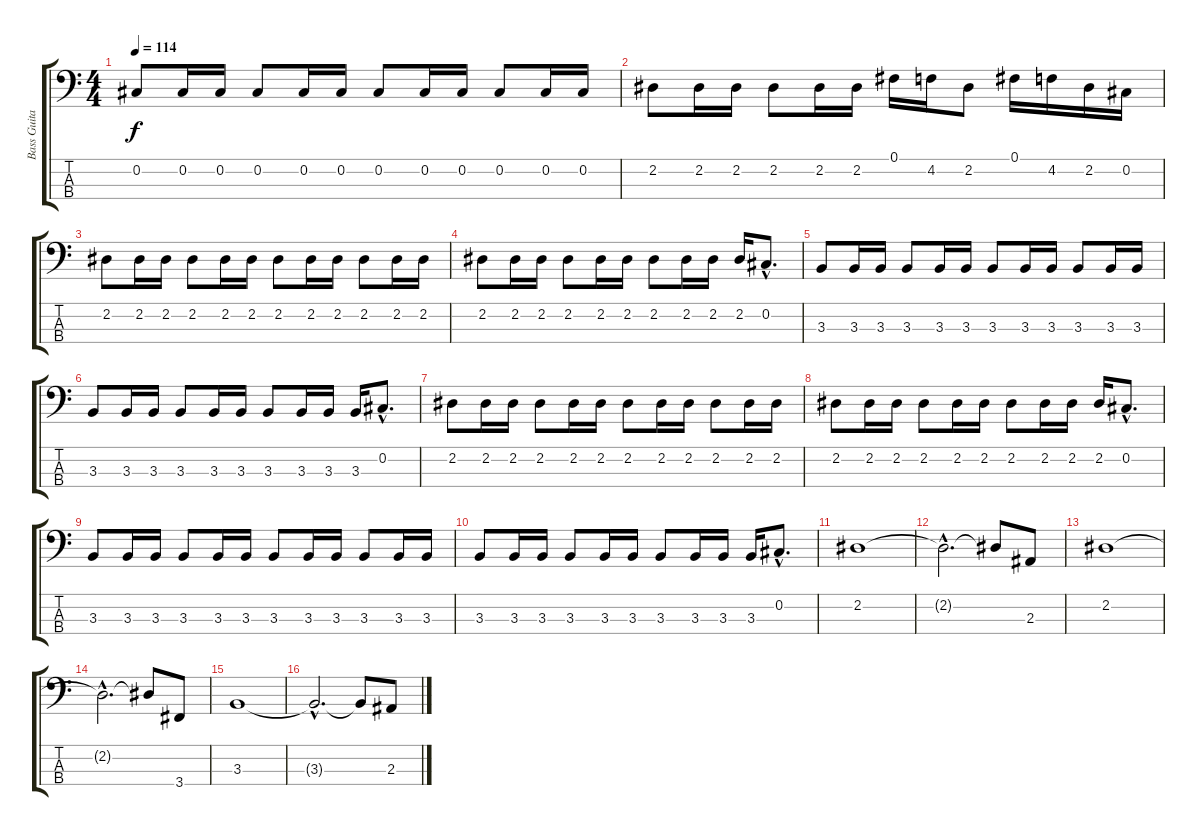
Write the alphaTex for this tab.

\track ("Bass Guitar" "Bass Guita") {instrument electricbassfinger}
\staff {score tabs}
\tuning (Gb2 Db2 Ab1 Eb1) {hide}
\ts (4 4)
\tempo 114
\clef f4
\ks c
0.2.8{dy f} 0.2.16 0.2.16 0.2.8 0.2.16 0.2.16 0.2.8 0.2.16 0.2.16 0.2.8 0.2.16 0.2.16 |
2.2.8 2.2.16 2.2.16 2.2.8 2.2.16 2.2.16 0.1.16 4.2.16 2.2.8 0.1.16 4.2.16 2.2.16 0.2.16 |
2.2.8 2.2.16 2.2.16 2.2.8 2.2.16 2.2.16 2.2.8 2.2.16 2.2.16 2.2.8 2.2.16 2.2.16 |
2.2.8 2.2.16 2.2.16 2.2.8 2.2.16 2.2.16 2.2.8 2.2.16 2.2.16 2.2.16 0.2{hac}.8{d} |
3.3.8 3.3.16 3.3.16 3.3.8 3.3.16 3.3.16 3.3.8 3.3.16 3.3.16 3.3.8 3.3.16 3.3.16 |
3.3.8 3.3.16 3.3.16 3.3.8 3.3.16 3.3.16 3.3.8 3.3.16 3.3.16 3.3.16 0.2{hac}.8{d} |
2.2.8 2.2.16 2.2.16 2.2.8 2.2.16 2.2.16 2.2.8 2.2.16 2.2.16 2.2.8 2.2.16 2.2.16 |
2.2.8 2.2.16 2.2.16 2.2.8 2.2.16 2.2.16 2.2.8 2.2.16 2.2.16 2.2.16 0.2{hac}.8{d} |
3.3.8 3.3.16 3.3.16 3.3.8 3.3.16 3.3.16 3.3.8 3.3.16 3.3.16 3.3.8 3.3.16 3.3.16 |
3.3.8 3.3.16 3.3.16 3.3.8 3.3.16 3.3.16 3.3.8 3.3.16 3.3.16 3.3.16 0.2{hac}.8{d} |
2.2.1 |
2.2{hac t}.2{d} 2.2{t}.8 2.3.8 |
2.2.1 |
2.2{hac t}.2{d} 2.2{t}.8 3.4.8 |
3.3.1 |
3.3{hac t}.2{d} 3.3{t}.8 2.3.8
